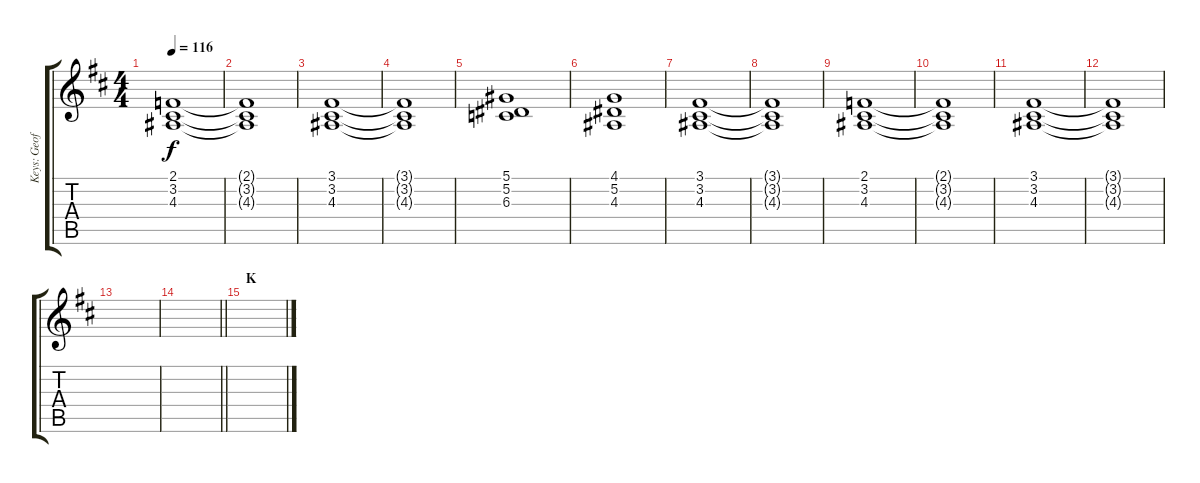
\track ("Keys: Geoff" "Keys: Geof") {instrument stringensemble1}
\staff {score tabs}
\tuning (Eb4 Bb3 Gb3 Db3 Ab2 Eb2) {hide}
\ts (4 4)
\tempo 116
\clef g2
\ks d
(2.1 3.2 4.3).1{dy f} |
(2.1{t} 3.2{t} 4.3{t}).1 |
(3.1 3.2 4.3).1 |
(3.1{t} 3.2{t} 4.3{t}).1 |
(5.1 5.2 6.3).1 |
(4.1 5.2 4.3).1 |
(3.1 3.2 4.3).1 |
(3.1{t} 3.2{t} 4.3{t}).1 |
(2.1 3.2 4.3).1 |
(2.1{t} 3.2{t} 4.3{t}).1 |
(3.1 3.2 4.3).1 |
(3.1{t} 3.2{t} 4.3{t}).1 |
|
\barLineRight lightlight
|
\section ("" "K")
